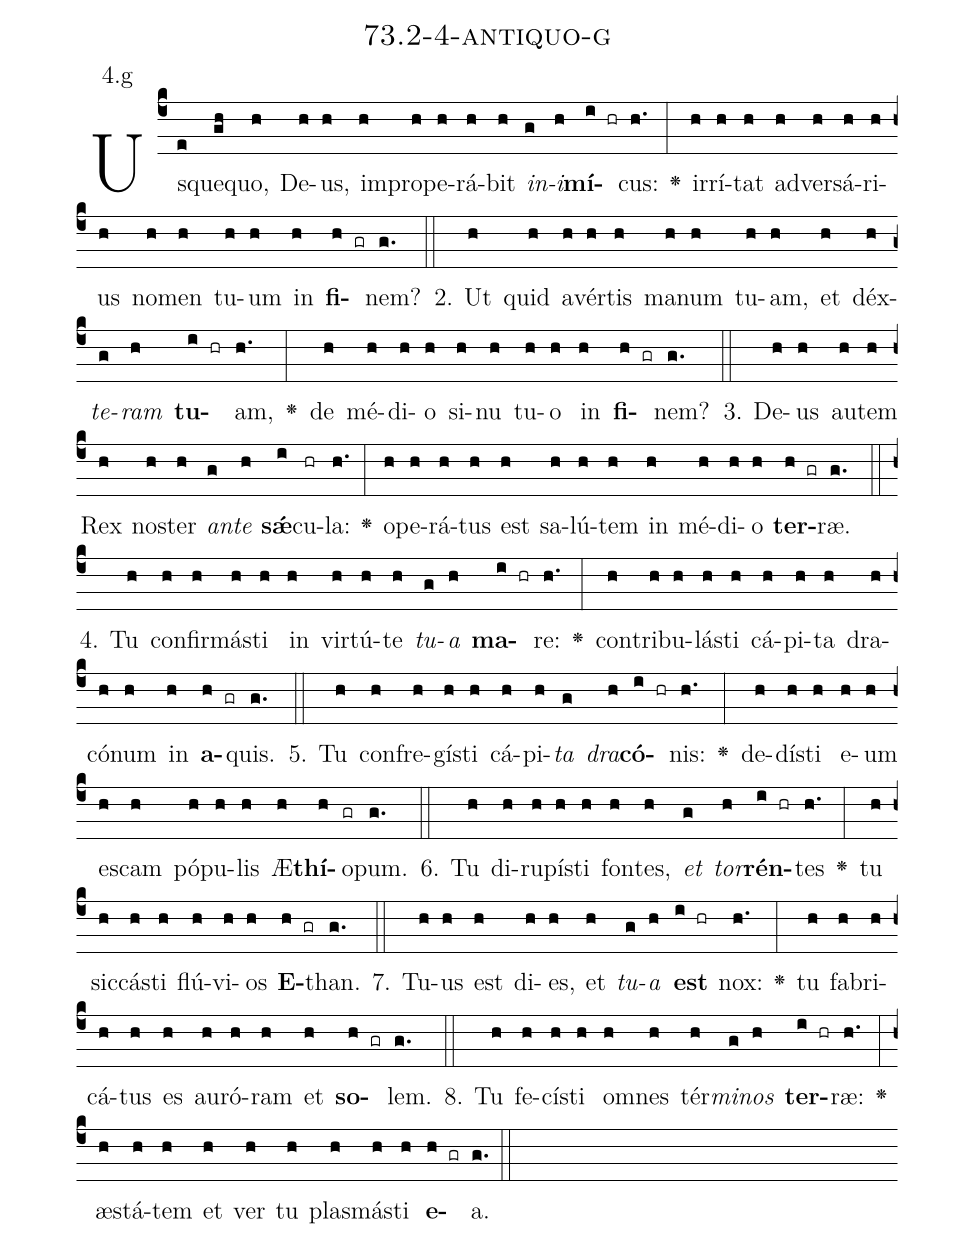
name: 73.2-4-antiquo-g;
annotation: 4.g;
%%
(c4)Us(e)que(gh)quo,(h) De(h)us,(h) im(h)pro(h)pe(h)rá(h)bit(h) <i>in</i>(g)<i>i</i>(h)<b>mí</b>(i hr)cus:(h.) <v>\greheightstar</v>(:) ir(h)rí(h)tat(h) ad(h)ver(h)sá(h)ri(h)us(h) no(h)men(h) tu(h)um(h) in(h) <b>fi</b>(h gr)nem?(g.) (::)
2. Ut(h) quid(h) a(h)vér(h)tis(h) ma(h)num(h) tu(h)am,(h) et(h) déx(h)<i>te</i>(g)<i>ram</i>(h) <b>tu</b>(i hr)am,(h.) <v>\greheightstar</v>(:) de(h) mé(h)di(h)o(h) si(h)nu(h) tu(h)o(h) in(h) <b>fi</b>(h gr)nem?(g.) (::)
3. De(h)us(h) au(h)tem(h) Rex(h) nos(h)ter(h) <i>an</i>(g)<i>te</i>(h) <b>sǽ</b>(i)cu(hr)la:(h.) <v>\greheightstar</v>(:) o(h)pe(h)rá(h)tus(h) est(h) sa(h)lú(h)tem(h) in(h) mé(h)di(h)o(h) <b>ter</b>(h gr)ræ.(g.) (::)
4. Tu(h) con(h)fir(h)más(h)ti(h) in(h) vir(h)tú(h)te(h) <i>tu</i>(g)<i>a</i>(h) <b>ma</b>(i hr)re:(h.) <v>\greheightstar</v>(:) con(h)tri(h)bu(h)lás(h)ti(h) cá(h)pi(h)ta(h) dra(h)có(h)num(h) in(h) <b>a</b>(h gr)quis.(g.) (::)
5. Tu(h) con(h)fre(h)gís(h)ti(h) cá(h)pi(h)<i>ta</i>(g) <i>dra</i>(h)<b>có</b>(i hr)nis:(h.) <v>\greheightstar</v>(:) de(h)dís(h)ti(h) e(h)um(h) es(h)cam(h) pó(h)pu(h)lis(h) Æ(h)<b>thí</b>(h)o(gr)pum.(g.) (::)
6. Tu(h) di(h)ru(h)pís(h)ti(h) fon(h)tes,(h) <i>et</i>(g) <i>tor</i>(h)<b>rén</b>(i hr)tes(h.) <v>\greheightstar</v>(:) tu(h) sic(h)cás(h)ti(h) flú(h)vi(h)os(h) <b>E</b>(h gr)than.(g.) (::)
7. Tu(h)us(h) est(h) di(h)es,(h) et(h) <i>tu</i>(g)<i>a</i>(h) <b>est</b>(i hr) nox:(h.) <v>\greheightstar</v>(:) tu(h) fa(h)bri(h)cá(h)tus(h) es(h) au(h)ró(h)ram(h) et(h) <b>so</b>(h gr)lem.(g.) (::)
8. Tu(h) fe(h)cís(h)ti(h) om(h)nes(h) tér(h)<i>mi</i>(g)<i>nos</i>(h) <b>ter</b>(i hr)ræ:(h.) <v>\greheightstar</v>(:) æs(h)tá(h)tem(h) et(h) ver(h) tu(h) plas(h)más(h)ti(h) <b>e</b>(h gr)a.(g.) (::)
